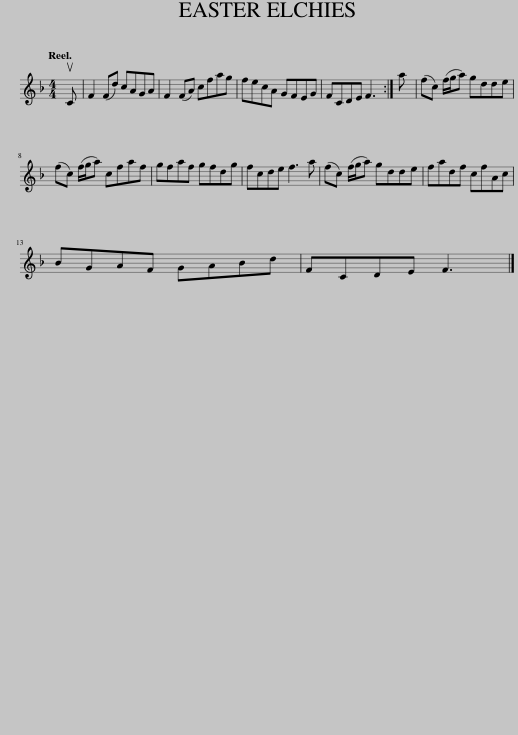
X:1
L:1/8
Q:1/4=120
M:4/4
I:linebreak $
K:F
V:1 treble
V:1
 uC | F2 (Fd) cAGA | F2 (FA) cfag | fecA GFEG | FCDE F3 :| %5
 a | (fc) (f/g/a) gdde |$ (fc) (f/g/a) cfaf | gfaf gfdg | fcde f3 a | %10
 (fc) (f/g/a) gdde | fadf cfAc |$ BGAF GABd | FCDE F3 |] %14
